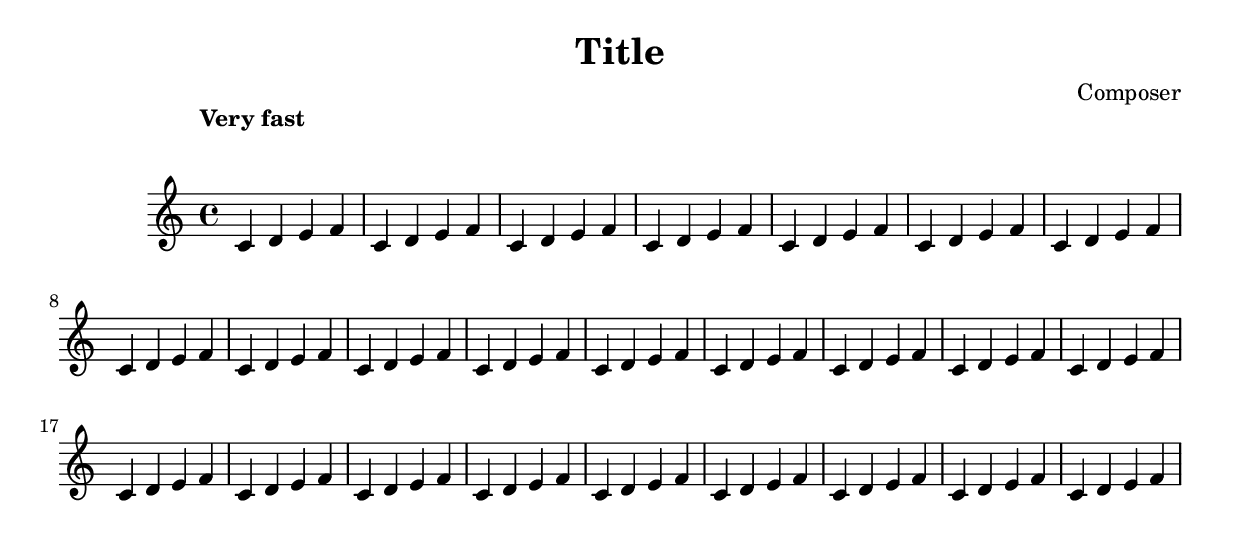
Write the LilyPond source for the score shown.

%{ 

THE SNIPPET:

\override Score.MetronomeMark.padding = #6

WHAT IT DOES:

Add padding between the tempo / metronome mark and the first system (top)


%}

%% ------ EXAMPLE ------

\version "2.19.80"

\header {
  title = "Title"
  composer = "Composer"
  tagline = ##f
}


{
  \override Score.MetronomeMark.padding = #6
  \tempo "Very fast"
  \relative c'
  \repeat unfold 25 { c4 d e f }
}


